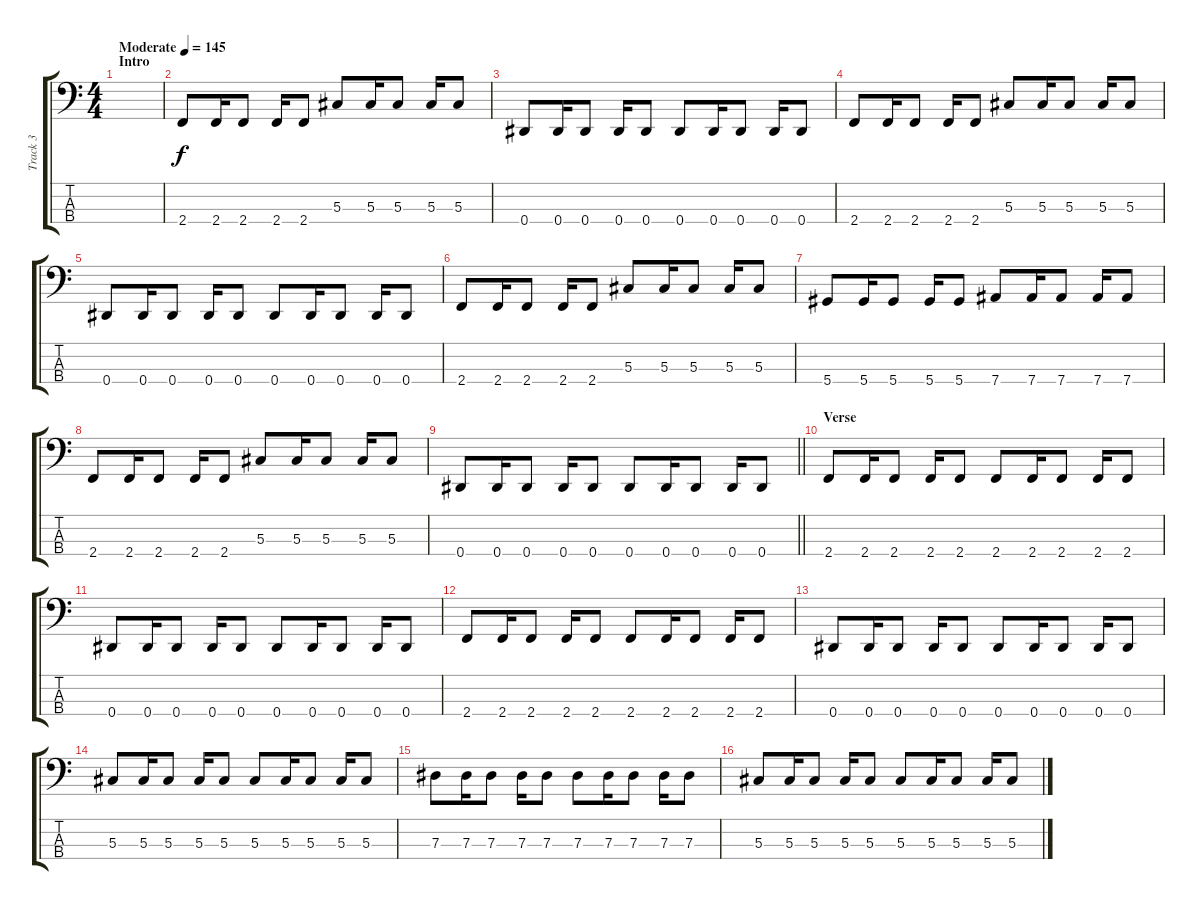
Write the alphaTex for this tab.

\track ("Track 3" "Track 3") {instrument electricbassfinger}
\staff {score tabs}
\tuning (Gb2 Db2 Ab1 Eb1) {hide}
\ts (4 4)
\section ("" "Intro")
\tempo (145 "Moderate")
\clef f4
\ks c
|
2.4.8 2.4.16 2.4.8 2.4.16 2.4.8 5.3.8 5.3.16 5.3.8 5.3.16 5.3.8 |
0.4.8 0.4.16 0.4.8 0.4.16 0.4.8 0.4.8 0.4.16 0.4.8 0.4.16 0.4.8 |
2.4.8 2.4.16 2.4.8 2.4.16 2.4.8 5.3.8 5.3.16 5.3.8 5.3.16 5.3.8 |
0.4.8 0.4.16 0.4.8 0.4.16 0.4.8 0.4.8 0.4.16 0.4.8 0.4.16 0.4.8 |
2.4.8 2.4.16 2.4.8 2.4.16 2.4.8 5.3.8 5.3.16 5.3.8 5.3.16 5.3.8 |
5.4.8 5.4.16 5.4.8 5.4.16 5.4.8 7.4.8 7.4.16 7.4.8 7.4.16 7.4.8 |
2.4.8 2.4.16 2.4.8 2.4.16 2.4.8 5.3.8 5.3.16 5.3.8 5.3.16 5.3.8 |
\barLineRight lightlight
0.4.8 0.4.16 0.4.8 0.4.16 0.4.8 0.4.8 0.4.16 0.4.8 0.4.16 0.4.8 |
\section ("" "Verse")
2.4.8 2.4.16 2.4.8 2.4.16 2.4.8 2.4.8 2.4.16 2.4.8 2.4.16 2.4.8 |
0.4.8 0.4.16 0.4.8 0.4.16 0.4.8 0.4.8 0.4.16 0.4.8 0.4.16 0.4.8 |
2.4.8 2.4.16 2.4.8 2.4.16 2.4.8 2.4.8 2.4.16 2.4.8 2.4.16 2.4.8 |
0.4.8 0.4.16 0.4.8 0.4.16 0.4.8 0.4.8 0.4.16 0.4.8 0.4.16 0.4.8 |
5.3.8 5.3.16 5.3.8 5.3.16 5.3.8 5.3.8 5.3.16 5.3.8 5.3.16 5.3.8 |
7.3.8 7.3.16 7.3.8 7.3.16 7.3.8 7.3.8 7.3.16 7.3.8 7.3.16 7.3.8 |
5.3.8 5.3.16 5.3.8 5.3.16 5.3.8 5.3.8 5.3.16 5.3.8 5.3.16 5.3.8
